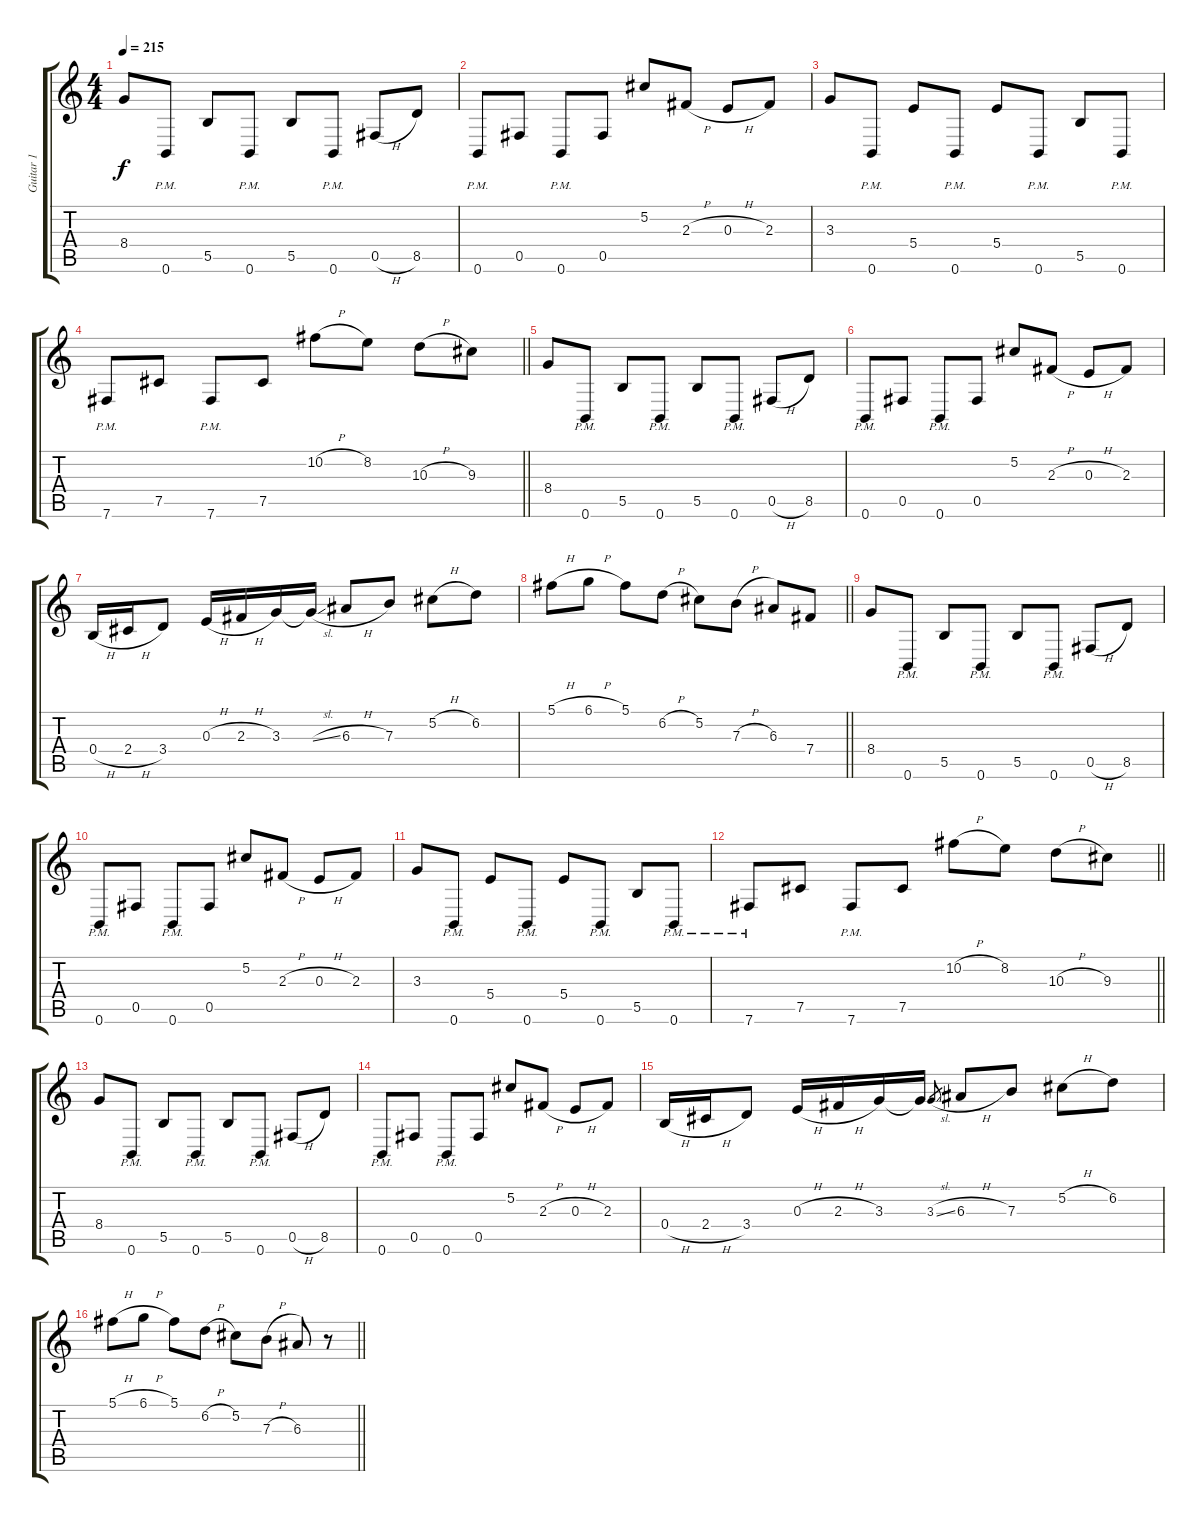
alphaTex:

\track ("Guitar 1" "Guitar 1") {instrument distortionguitar}
\staff {score tabs}
\tuning (Db4 Ab3 E3 B2 Gb2 B1) {hide}
\ts (4 4)
\tempo 215
\clef g2
\ks c
8.4.8{dy f} 0.6{pm}.8 5.5.8 0.6{pm}.8 5.5.8 0.6{pm}.8 0.5{h}.8 8.5.8 |
0.6{pm}.8 0.5.8 0.6{pm}.8 0.5.8 5.2.8 2.3{h}.8 0.3{h}.8 2.3.8 |
3.3.8 0.6{pm}.8 5.4.8 0.6{pm}.8 5.4.8 0.6{pm}.8 5.5.8 0.6{pm}.8 |
\barLineRight lightlight
7.6{pm}.8 7.5.8 7.6{pm}.8 7.5.8 10.2{h}.8 8.2.8 10.3{h}.8 9.3.8 |
8.4.8 0.6{pm}.8 5.5.8 0.6{pm}.8 5.5.8 0.6{pm}.8 0.5{h}.8 8.5.8 |
0.6{pm}.8 0.5.8 0.6{pm}.8 0.5.8 5.2.8 2.3{h}.8 0.3{h}.8 2.3.8 |
0.4{h}.16 2.4{h}.16 3.4.8 0.3{h}.16 2.3{h}.16 3.3.16 3.3{sl t}.16 6.3{h}.8 7.3.8 5.2{h}.8 6.2.8 |
\barLineRight lightlight
5.1{h}.8 6.1{h}.8 5.1.8 6.2{h}.8 5.2.8 7.3{h}.8 6.3.8 7.4.8 |
8.4.8 0.6{pm}.8 5.5.8 0.6{pm}.8 5.5.8 0.6{pm}.8 0.5{h}.8 8.5.8 |
0.6{pm}.8 0.5.8 0.6{pm}.8 0.5.8 5.2.8 2.3{h}.8 0.3{h}.8 2.3.8 |
3.3.8 0.6{pm}.8 5.4.8 0.6{pm}.8 5.4.8 0.6{pm}.8 5.5.8 0.6{pm}.8 |
\barLineRight lightlight
7.6{pm}.8 7.5.8 7.6{pm}.8 7.5.8 10.2{h}.8 8.2.8 10.3{h}.8 9.3.8 |
8.4.8 0.6{pm}.8 5.5.8 0.6{pm}.8 5.5.8 0.6{pm}.8 0.5{h}.8 8.5.8 |
0.6{pm}.8 0.5.8 0.6{pm}.8 0.5.8 5.2.8 2.3{h}.8 0.3{h}.8 2.3.8 |
0.4{h}.16 2.4{h}.16 3.4.8 0.3{h}.16 2.3{h}.16 3.3.16 3.3{t}.16 3.3{sl}.8{gr} 6.3{h}.8 7.3.8 5.2{h}.8 6.2.8 |
\barLineRight lightlight
5.1{h}.8 6.1{h}.8 5.1.8 6.2{h}.8 5.2.8 7.3{h}.8 6.3.8 r.8
